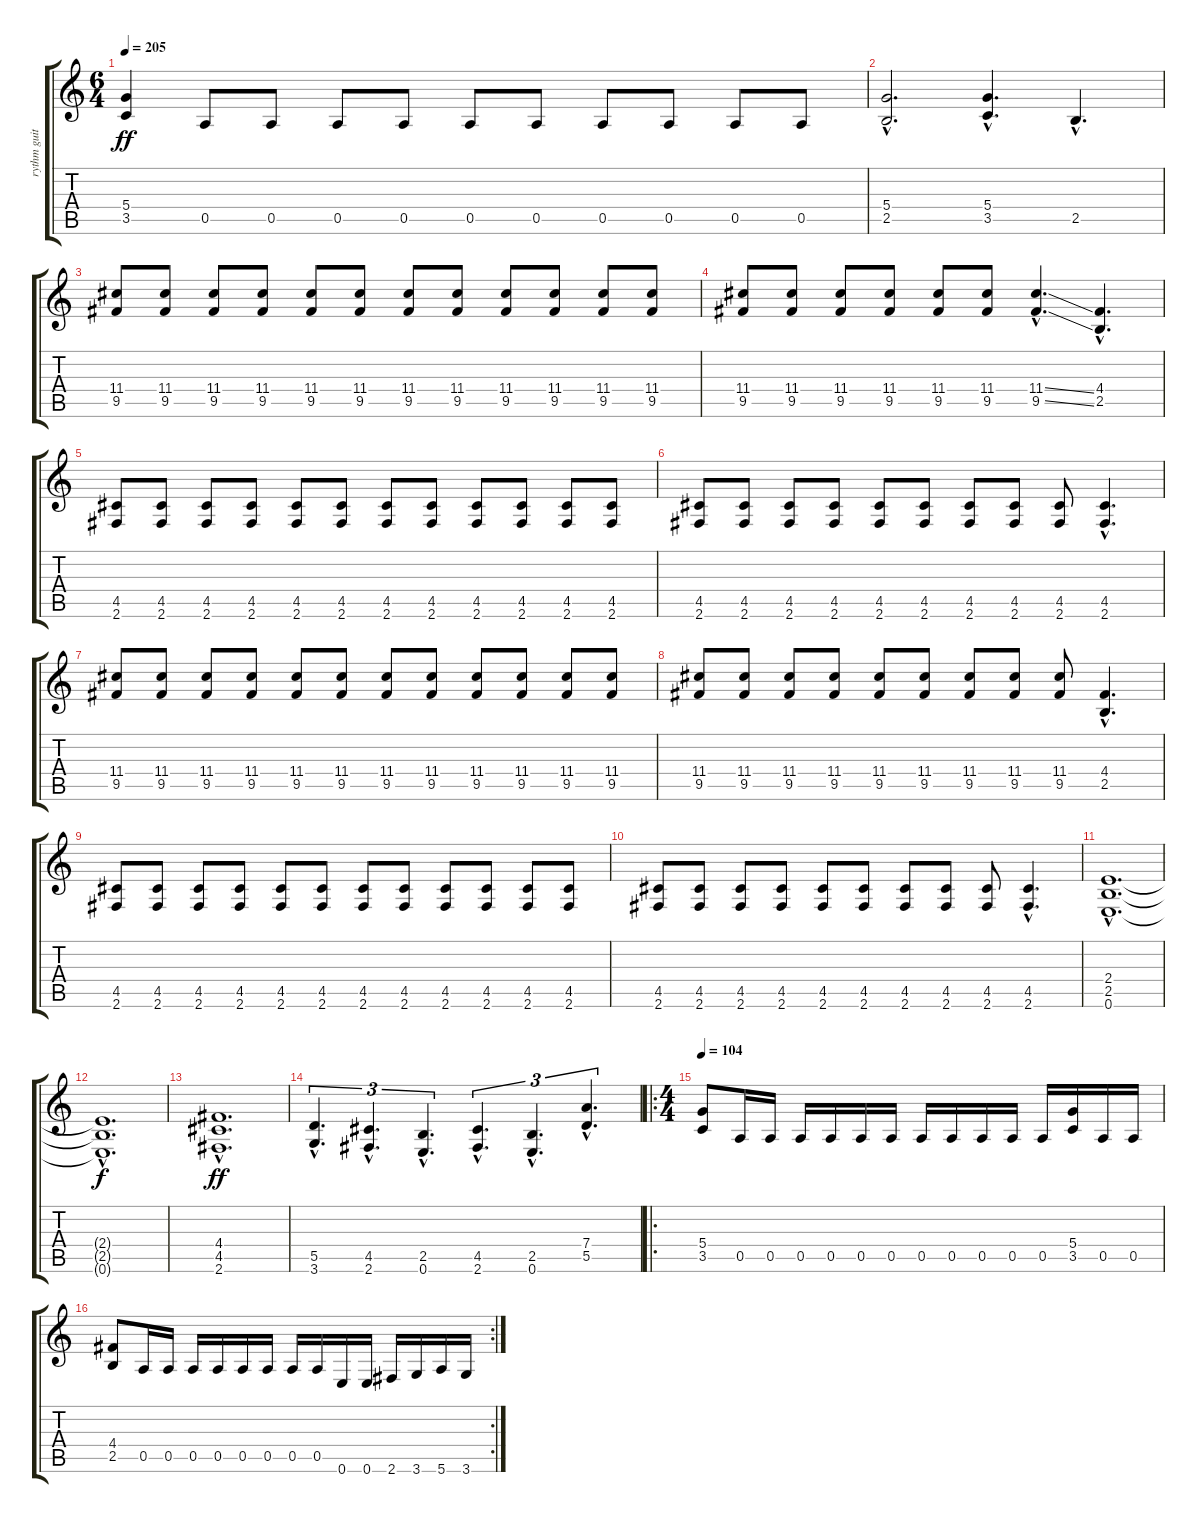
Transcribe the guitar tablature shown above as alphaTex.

\track ("rythm guitar" "rythm guit") {instrument distortionguitar}
\staff {score tabs}
\tuning (E4 B3 G3 D3 A2 E2) {hide}
\ts (6 4)
\tempo 205
\clef g2
\ks c
(5.4 3.5).4{dy ff} 0.5.8 0.5.8 0.5.8 0.5.8 0.5.8 0.5.8 0.5.8 0.5.8 0.5.8 0.5.8 |
(5.4{hac} 2.5{hac}).2{d} (5.4{hac} 3.5{hac}).4{d} 2.5{hac}.4{d} |
(11.4 9.5).8 (11.4 9.5).8 (11.4 9.5).8 (11.4 9.5).8 (11.4 9.5).8 (11.4 9.5).8 (11.4 9.5).8 (11.4 9.5).8 (11.4 9.5).8 (11.4 9.5).8 (11.4 9.5).8 (11.4 9.5).8 |
(11.4 9.5).8 (11.4 9.5).8 (11.4 9.5).8 (11.4 9.5).8 (11.4 9.5).8 (11.4 9.5).8 (11.4{ss hac} 9.5{ss hac}).4{d} (4.4{hac} 2.5{hac}).4{d} |
(4.5 2.6).8 (4.5 2.6).8 (4.5 2.6).8 (4.5 2.6).8 (4.5 2.6).8 (4.5 2.6).8 (4.5 2.6).8 (4.5 2.6).8 (4.5 2.6).8 (4.5 2.6).8 (4.5 2.6).8 (4.5 2.6).8 |
(4.5 2.6).8 (4.5 2.6).8 (4.5 2.6).8 (4.5 2.6).8 (4.5 2.6).8 (4.5 2.6).8 (4.5 2.6).8 (4.5 2.6).8 (4.5 2.6).8 (4.5{hac} 2.6{hac}).4{d} |
(11.4 9.5).8 (11.4 9.5).8 (11.4 9.5).8 (11.4 9.5).8 (11.4 9.5).8 (11.4 9.5).8 (11.4 9.5).8 (11.4 9.5).8 (11.4 9.5).8 (11.4 9.5).8 (11.4 9.5).8 (11.4 9.5).8 |
(11.4 9.5).8 (11.4 9.5).8 (11.4 9.5).8 (11.4 9.5).8 (11.4 9.5).8 (11.4 9.5).8 (11.4 9.5).8 (11.4 9.5).8 (11.4 9.5).8 (4.4{hac} 2.5{hac}).4{d} |
(4.5 2.6).8 (4.5 2.6).8 (4.5 2.6).8 (4.5 2.6).8 (4.5 2.6).8 (4.5 2.6).8 (4.5 2.6).8 (4.5 2.6).8 (4.5 2.6).8 (4.5 2.6).8 (4.5 2.6).8 (4.5 2.6).8 |
(4.5 2.6).8 (4.5 2.6).8 (4.5 2.6).8 (4.5 2.6).8 (4.5 2.6).8 (4.5 2.6).8 (4.5 2.6).8 (4.5 2.6).8 (4.5 2.6).8 (4.5{hac} 2.6{hac}).4{d} |
(2.4{hac} 2.5{hac} 0.6{hac}).1{d} |
(2.4{hac t} 2.5{hac t} 0.6{hac t}).1{d dy f} |
(4.4{hac} 4.5{hac} 2.6{hac}).1{d dy ff} |
(5.5{hac} 3.6{hac}).4{d tu (3 2)} (4.5{hac} 2.6{hac}).4{d tu (3 2)} (2.5{hac} 0.6{hac}).4{d tu (3 2)} (4.5{hac} 2.6{hac}).4{d tu (3 2)} (2.5{hac} 0.6{hac}).4{d tu (3 2)} (7.4{hac} 5.5{hac}).4{d tu (3 2)} |
\ro
\ts (4 4)
\tempo 104
(5.4 3.5).8 0.5.16 0.5.16 0.5.16 0.5.16 0.5.16 0.5.16 0.5.16 0.5.16 0.5.16 0.5.16 0.5.16 (5.4 3.5).16 0.5.16 0.5.16 |
\rc 2
(4.4 2.5).8 0.5.16 0.5.16 0.5.16 0.5.16 0.5.16 0.5.16 0.5.16 0.5.16 0.6.16 0.6.16 2.6.16 3.6.16 5.6.16 3.6.16
